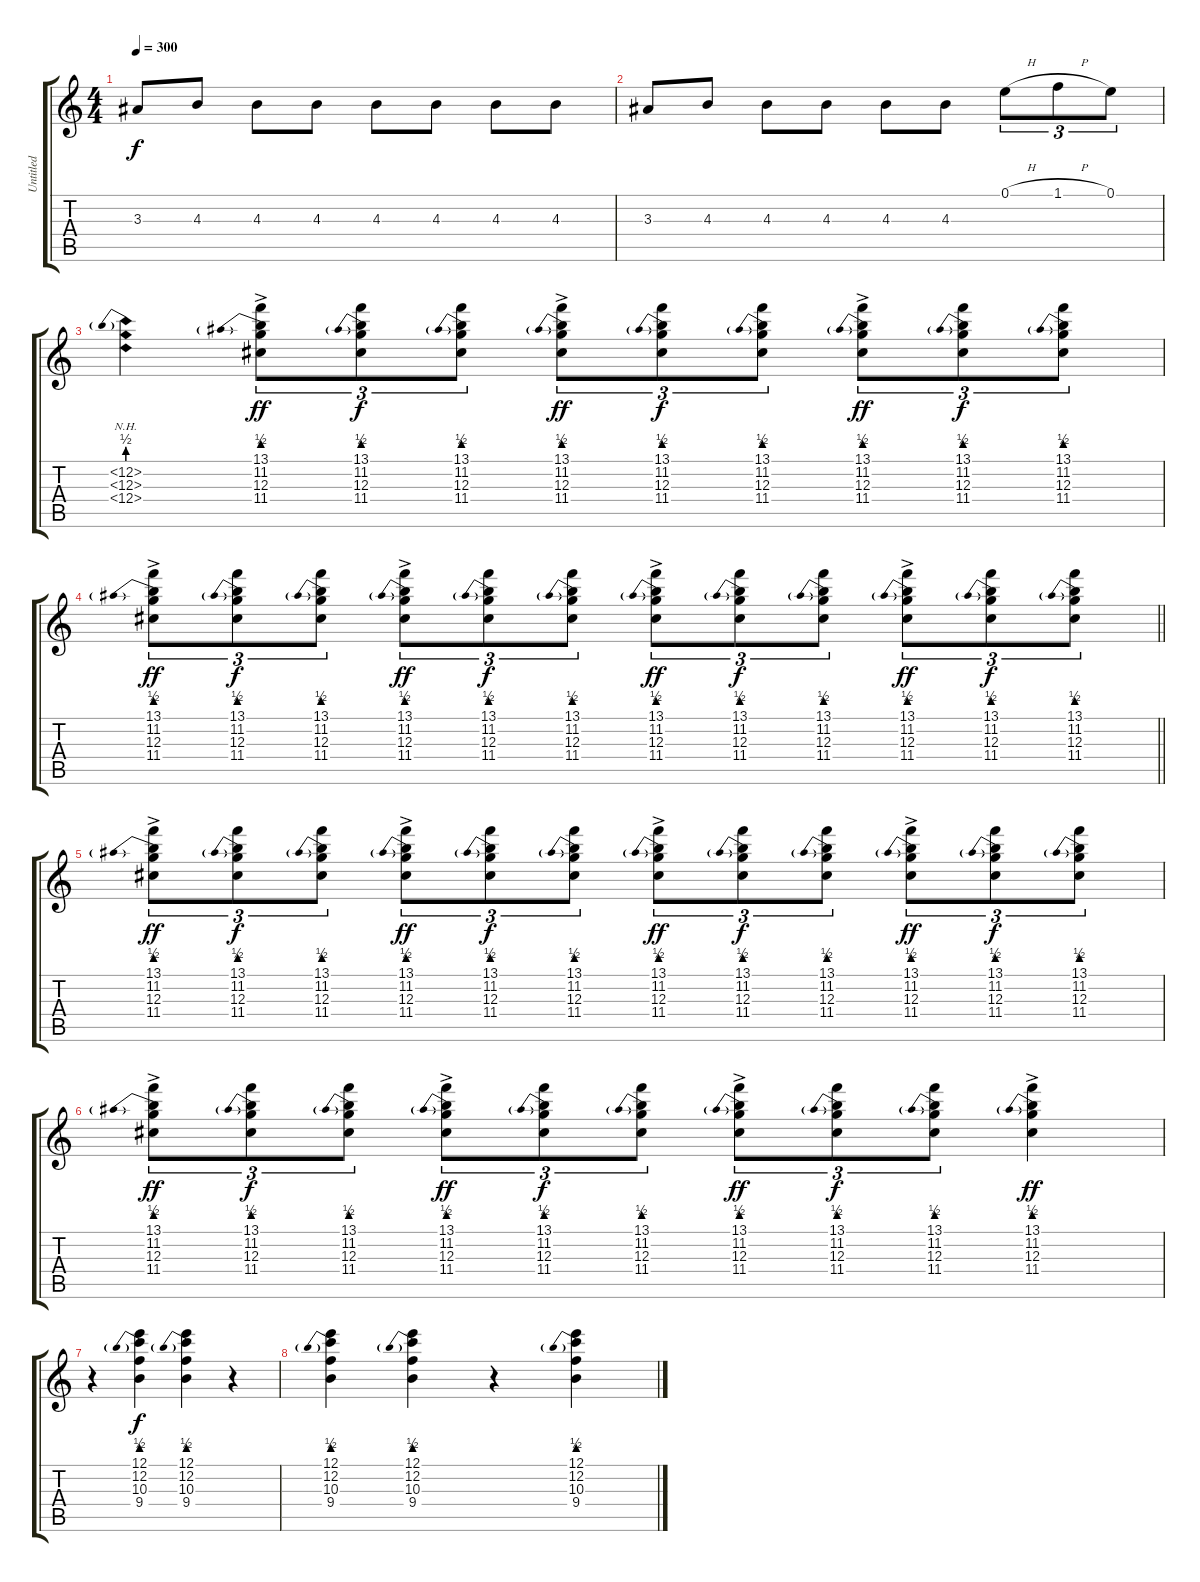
\track ("Untitled" "Untitled") {instrument acousticguitarsteel}
\staff {score tabs}
\tuning (E4 B3 G3 D3 A2 E2) {hide}
\ts (4 4)
\tempo 300
\clef g2
\ks c
3.3.8{dy f} 4.3.8 4.3.8 4.3.8 4.3.8 4.3.8 4.3.8 4.3.8 |
3.3.8 4.3.8 4.3.8 4.3.8 4.3.8 4.3.8 0.1{h}.8{tu (3 2)} 1.1{h}.8{tu (3 2)} 0.1.8{tu (3 2)} |
(12.2{be (prebend 0 2 60 2) nh} 12.3{nh} 12.4{nh}).4 (13.1{ac} 11.2{be (prebend 0 2 60 2) ac} 12.3{ac} 11.4{ac}).8{tu (3 2) dy ff} (13.1 11.2{be (prebend 0 2 60 2)} 12.3 11.4).8{tu (3 2) dy f} (13.1 11.2{be (prebend 0 2 60 2)} 12.3 11.4).8{tu (3 2)} (13.1{ac} 11.2{be (prebend 0 2 60 2) ac} 12.3{ac} 11.4{ac}).8{tu (3 2) dy ff} (13.1 11.2{be (prebend 0 2 60 2)} 12.3 11.4).8{tu (3 2) dy f} (13.1 11.2{be (prebend 0 2 60 2)} 12.3 11.4).8{tu (3 2)} (13.1{ac} 11.2{be (prebend 0 2 60 2) ac} 12.3{ac} 11.4{ac}).8{tu (3 2) dy ff} (13.1 11.2{be (prebend 0 2 60 2)} 12.3 11.4).8{tu (3 2) dy f} (13.1 11.2{be (prebend 0 2 60 2)} 12.3 11.4).8{tu (3 2)} |
\barLineRight lightlight
(13.1{ac} 11.2{be (prebend 0 2 60 2) ac} 12.3{ac} 11.4{ac}).8{tu (3 2) dy ff} (13.1 11.2{be (prebend 0 2 60 2)} 12.3 11.4).8{tu (3 2) dy f} (13.1 11.2{be (prebend 0 2 60 2)} 12.3 11.4).8{tu (3 2)} (13.1{ac} 11.2{be (prebend 0 2 60 2) ac} 12.3{ac} 11.4{ac}).8{tu (3 2) dy ff} (13.1 11.2{be (prebend 0 2 60 2)} 12.3 11.4).8{tu (3 2) dy f} (13.1 11.2{be (prebend 0 2 60 2)} 12.3 11.4).8{tu (3 2)} (13.1{ac} 11.2{be (prebend 0 2 60 2) ac} 12.3{ac} 11.4{ac}).8{tu (3 2) dy ff} (13.1 11.2{be (prebend 0 2 60 2)} 12.3 11.4).8{tu (3 2) dy f} (13.1 11.2{be (prebend 0 2 60 2)} 12.3 11.4).8{tu (3 2)} (13.1{ac} 11.2{be (prebend 0 2 60 2) ac} 12.3{ac} 11.4{ac}).8{tu (3 2) dy ff} (13.1 11.2{be (prebend 0 2 60 2)} 12.3 11.4).8{tu (3 2) dy f} (13.1 11.2{be (prebend 0 2 60 2)} 12.3 11.4).8{tu (3 2)} |
(13.1{ac} 11.2{be (prebend 0 2 60 2) ac} 12.3{ac} 11.4{ac}).8{tu (3 2) dy ff} (13.1 11.2{be (prebend 0 2 60 2)} 12.3 11.4).8{tu (3 2) dy f} (13.1 11.2{be (prebend 0 2 60 2)} 12.3 11.4).8{tu (3 2)} (13.1{ac} 11.2{be (prebend 0 2 60 2) ac} 12.3{ac} 11.4{ac}).8{tu (3 2) dy ff} (13.1 11.2{be (prebend 0 2 60 2)} 12.3 11.4).8{tu (3 2) dy f} (13.1 11.2{be (prebend 0 2 60 2)} 12.3 11.4).8{tu (3 2)} (13.1{ac} 11.2{be (prebend 0 2 60 2) ac} 12.3{ac} 11.4{ac}).8{tu (3 2) dy ff} (13.1 11.2{be (prebend 0 2 60 2)} 12.3 11.4).8{tu (3 2) dy f} (13.1 11.2{be (prebend 0 2 60 2)} 12.3 11.4).8{tu (3 2)} (13.1{ac} 11.2{be (prebend 0 2 60 2) ac} 12.3{ac} 11.4{ac}).8{tu (3 2) dy ff} (13.1 11.2{be (prebend 0 2 60 2)} 12.3 11.4).8{tu (3 2) dy f} (13.1 11.2{be (prebend 0 2 60 2)} 12.3 11.4).8{tu (3 2)} |
(13.1{ac} 11.2{be (prebend 0 2 60 2) ac} 12.3{ac} 11.4{ac}).8{tu (3 2) dy ff} (13.1 11.2{be (prebend 0 2 60 2)} 12.3 11.4).8{tu (3 2) dy f} (13.1 11.2{be (prebend 0 2 60 2)} 12.3 11.4).8{tu (3 2)} (13.1{ac} 11.2{be (prebend 0 2 60 2) ac} 12.3{ac} 11.4{ac}).8{tu (3 2) dy ff} (13.1 11.2{be (prebend 0 2 60 2)} 12.3 11.4).8{tu (3 2) dy f} (13.1 11.2{be (prebend 0 2 60 2)} 12.3 11.4).8{tu (3 2)} (13.1{ac} 11.2{be (prebend 0 2 60 2) ac} 12.3{ac} 11.4{ac}).8{tu (3 2) dy ff} (13.1 11.2{be (prebend 0 2 60 2)} 12.3 11.4).8{tu (3 2) dy f} (13.1 11.2{be (prebend 0 2 60 2)} 12.3 11.4).8{tu (3 2)} (13.1{ac} 11.2{be (prebend 0 2 60 2) ac} 12.3{ac} 11.4{ac}).4{dy ff} |
r.4 (12.1 12.2{be (prebend 0 2 60 2)} 10.3 9.4).4{dy f} (12.1 12.2{be (prebend 0 2 60 2)} 10.3 9.4).4 r.4 |
(12.1 12.2{be (prebend 0 2 60 2)} 10.3 9.4).4 (12.1 12.2{be (prebend 0 2 60 2)} 10.3 9.4).4 r.4 (12.1 12.2{be (prebend 0 2 60 2)} 10.3 9.4).4
